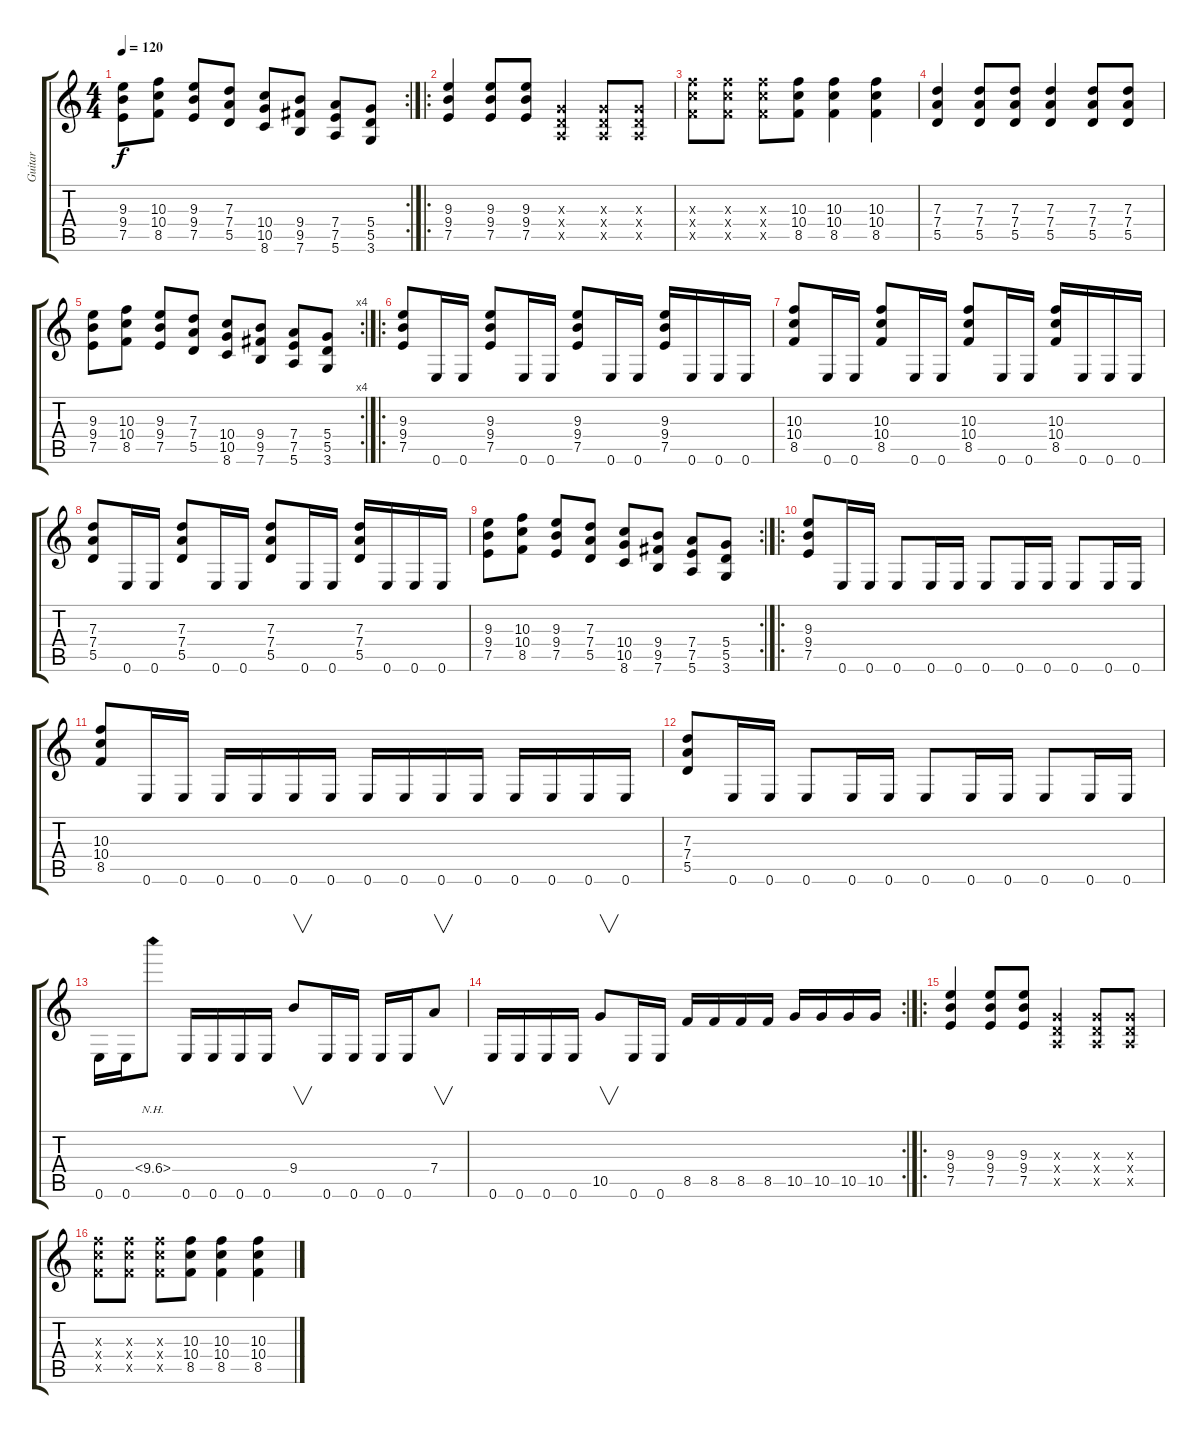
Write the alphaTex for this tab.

\track ("Guitar" "Guitar") {instrument distortionguitar}
\staff {score tabs}
\tuning (E4 B3 G3 D3 A2 E2) {hide}
\rc 2
\ts (4 4)
\tempo 120
\clef g2
\ks c
(9.3 9.4 7.5).8{dy f} (10.3 10.4 8.5).8 (9.3 9.4 7.5).8 (7.3 7.4 5.5).8 (10.4 10.5 8.6).8 (9.4 9.5 7.6).8 (7.4 7.5 5.6).8 (5.4 5.5 3.6).8 |
\ro
(9.3 9.4 7.5).4 (9.3 9.4 7.5).8 (9.3 9.4 7.5).8 (0.3{x} 0.4{x} 0.5{x}).4 (0.3{x} 0.4{x} 0.5{x}).8 (0.3{x} 0.4{x} 0.5{x}).8 |
(10.3{x} 10.4{x} 8.5{x}).8 (10.3{x} 10.4{x} 8.5{x}).8 (10.3{x} 10.4{x} 8.5{x}).8 (10.3 10.4 8.5).8 (10.3 10.4 8.5).4 (10.3 10.4 8.5).4 |
(7.3 7.4 5.5).4 (7.3 7.4 5.5).8 (7.3 7.4 5.5).8 (7.3 7.4 5.5).4 (7.3 7.4 5.5).8 (7.3 7.4 5.5).8 |
\rc 4
(9.3 9.4 7.5).8 (10.3 10.4 8.5).8 (9.3 9.4 7.5).8 (7.3 7.4 5.5).8 (10.4 10.5 8.6).8 (9.4 9.5 7.6).8 (7.4 7.5 5.6).8 (5.4 5.5 3.6).8 |
\ro
(9.3 9.4 7.5).8 0.6.16 0.6.16 (9.3 9.4 7.5).8 0.6.16 0.6.16 (9.3 9.4 7.5).8 0.6.16 0.6.16 (9.3 9.4 7.5).16 0.6.16 0.6.16 0.6.16 |
(10.3 10.4 8.5).8 0.6.16 0.6.16 (10.3 10.4 8.5).8 0.6.16 0.6.16 (10.3 10.4 8.5).8 0.6.16 0.6.16 (10.3 10.4 8.5).16 0.6.16 0.6.16 0.6.16 |
(7.3 7.4 5.5).8 0.6.16 0.6.16 (7.3 7.4 5.5).8 0.6.16 0.6.16 (7.3 7.4 5.5).8 0.6.16 0.6.16 (7.3 7.4 5.5).16 0.6.16 0.6.16 0.6.16 |
\rc 2
(9.3 9.4 7.5).8 (10.3 10.4 8.5).8 (9.3 9.4 7.5).8 (7.3 7.4 5.5).8 (10.4 10.5 8.6).8 (9.4 9.5 7.6).8 (7.4 7.5 5.6).8 (5.4 5.5 3.6).8 |
\ro
(9.3 9.4 7.5).8 0.6.16 0.6.16 0.6.8 0.6.16 0.6.16 0.6.8 0.6.16 0.6.16 0.6.8 0.6.16 0.6.16 |
(10.3 10.4 8.5).8 0.6.16 0.6.16 0.6.16 0.6.16 0.6.16 0.6.16 0.6.16 0.6.16 0.6.16 0.6.16 0.6.16 0.6.16 0.6.16 0.6.16 |
(7.3 7.4 5.5).8 0.6.16 0.6.16 0.6.8 0.6.16 0.6.16 0.6.8 0.6.16 0.6.16 0.6.8 0.6.16 0.6.16 |
0.6.16 0.6.16 10.4{nh}.8 0.6.16 0.6.16 0.6.16 0.6.16 9.4.8{v} 0.6.16 0.6.16 0.6.16 0.6.16 7.4.8{v} |
\rc 2
0.6.16 0.6.16 0.6.16 0.6.16 10.5.8{v} 0.6.16 0.6.16 8.5.16 8.5.16 8.5.16 8.5.16 10.5.16 10.5.16 10.5.16 10.5.16 |
\ro
(9.3 9.4 7.5).4 (9.3 9.4 7.5).8 (9.3 9.4 7.5).8 (0.3{x} 0.4{x} 0.5{x}).4 (0.3{x} 0.4{x} 0.5{x}).8 (0.3{x} 0.4{x} 0.5{x}).8 |
(10.3{x} 10.4{x} 8.5{x}).8 (10.3{x} 10.4{x} 8.5{x}).8 (10.3{x} 10.4{x} 8.5{x}).8 (10.3 10.4 8.5).8 (10.3 10.4 8.5).4 (10.3 10.4 8.5).4
